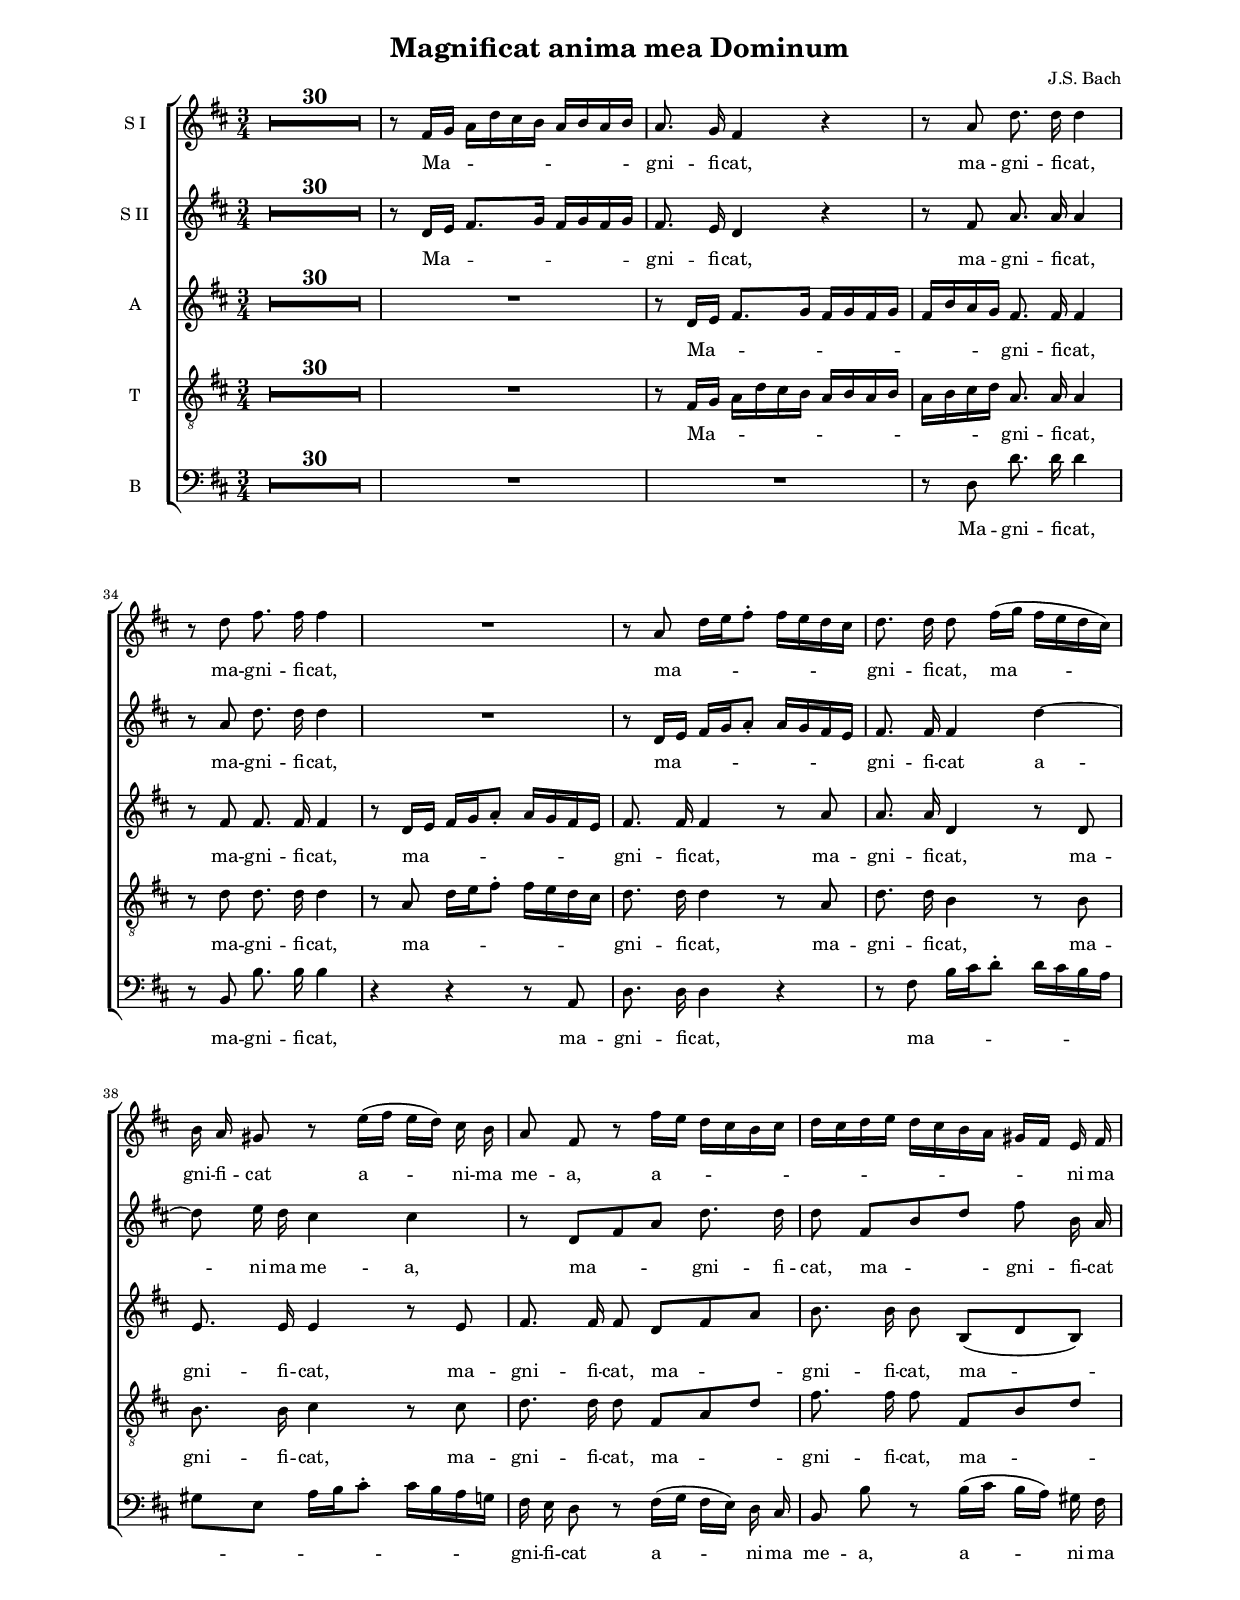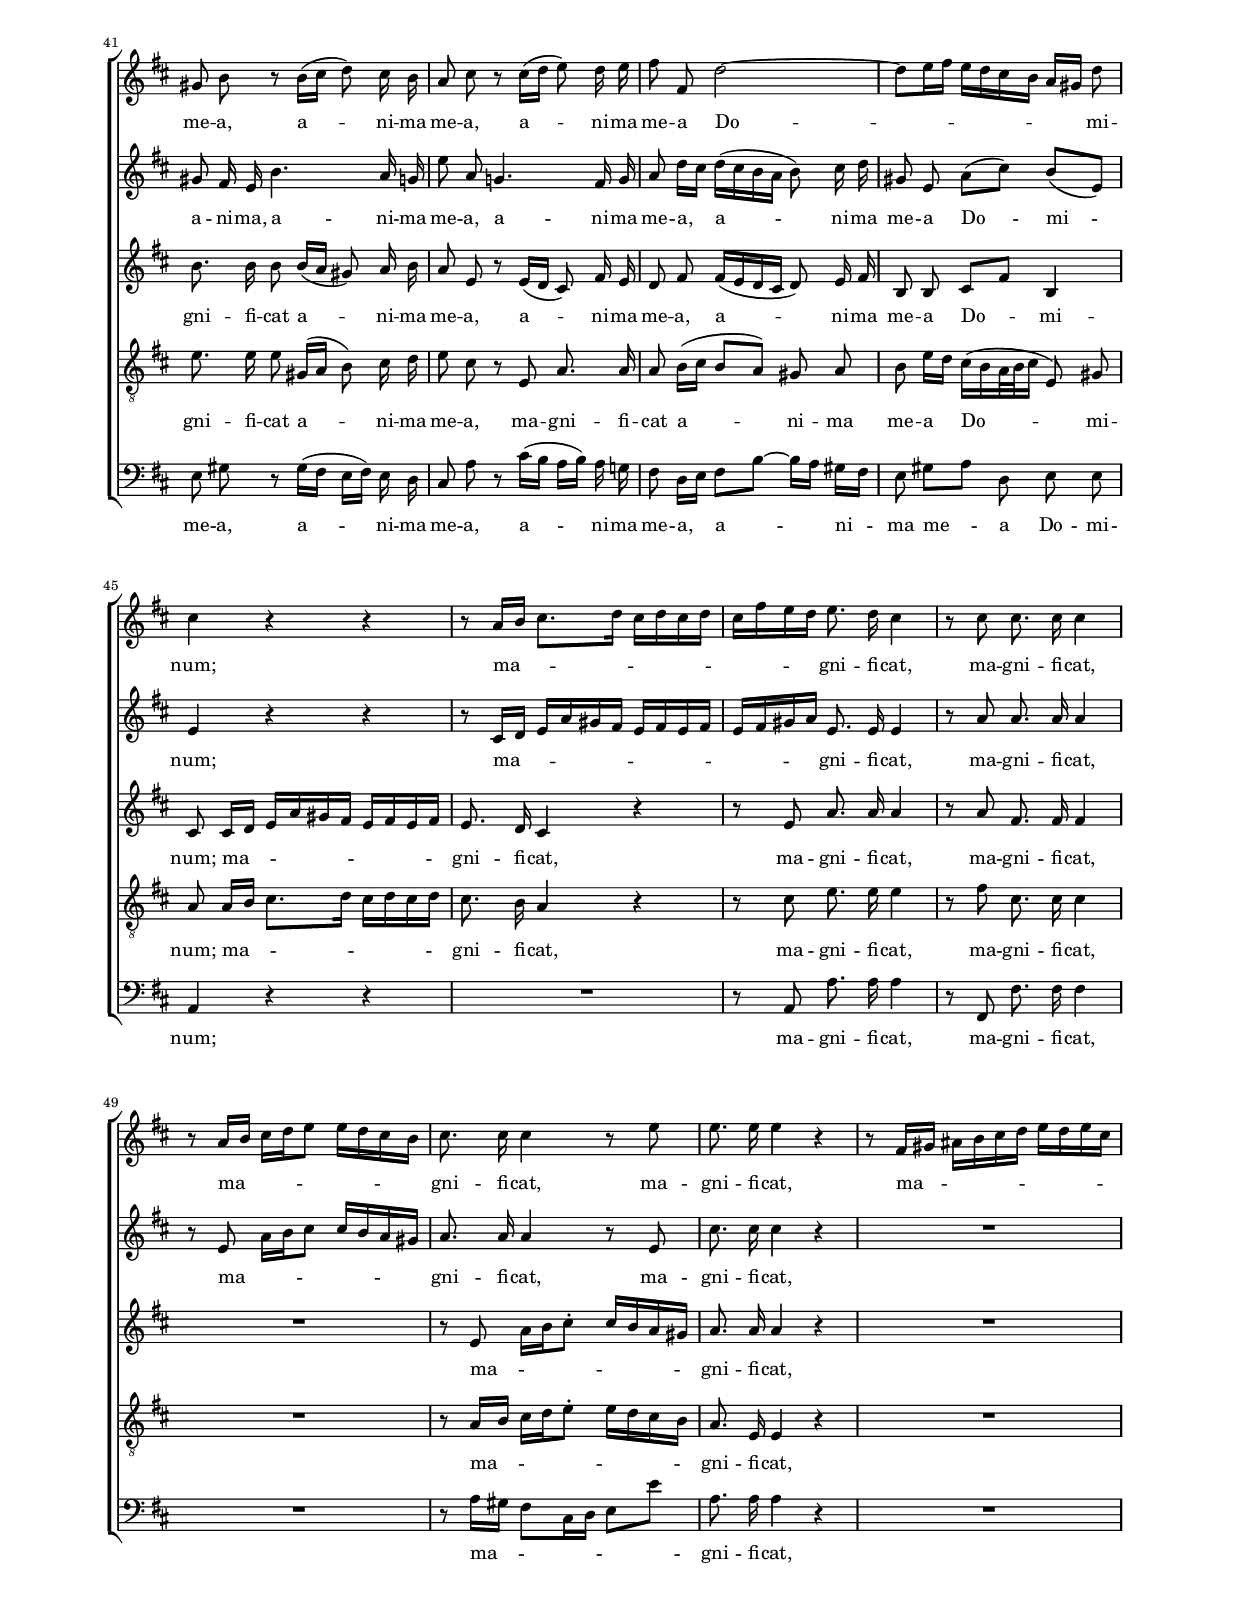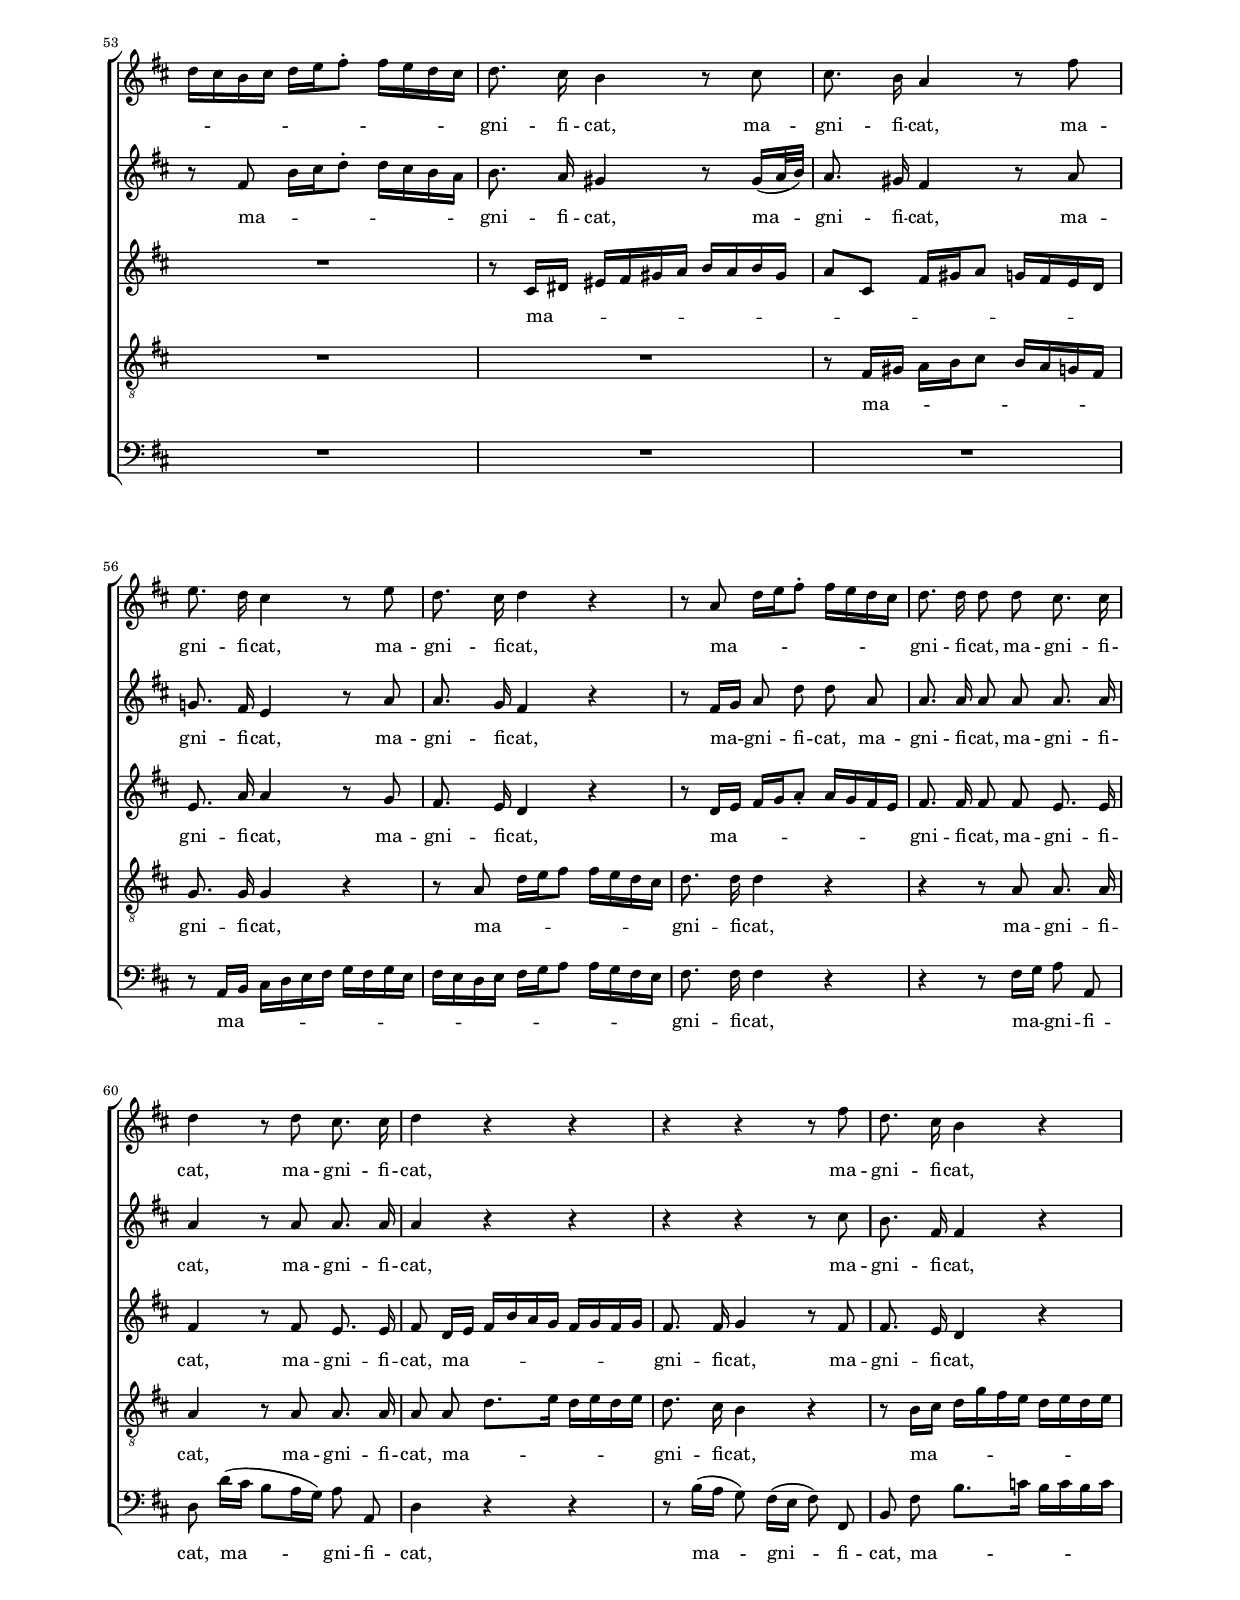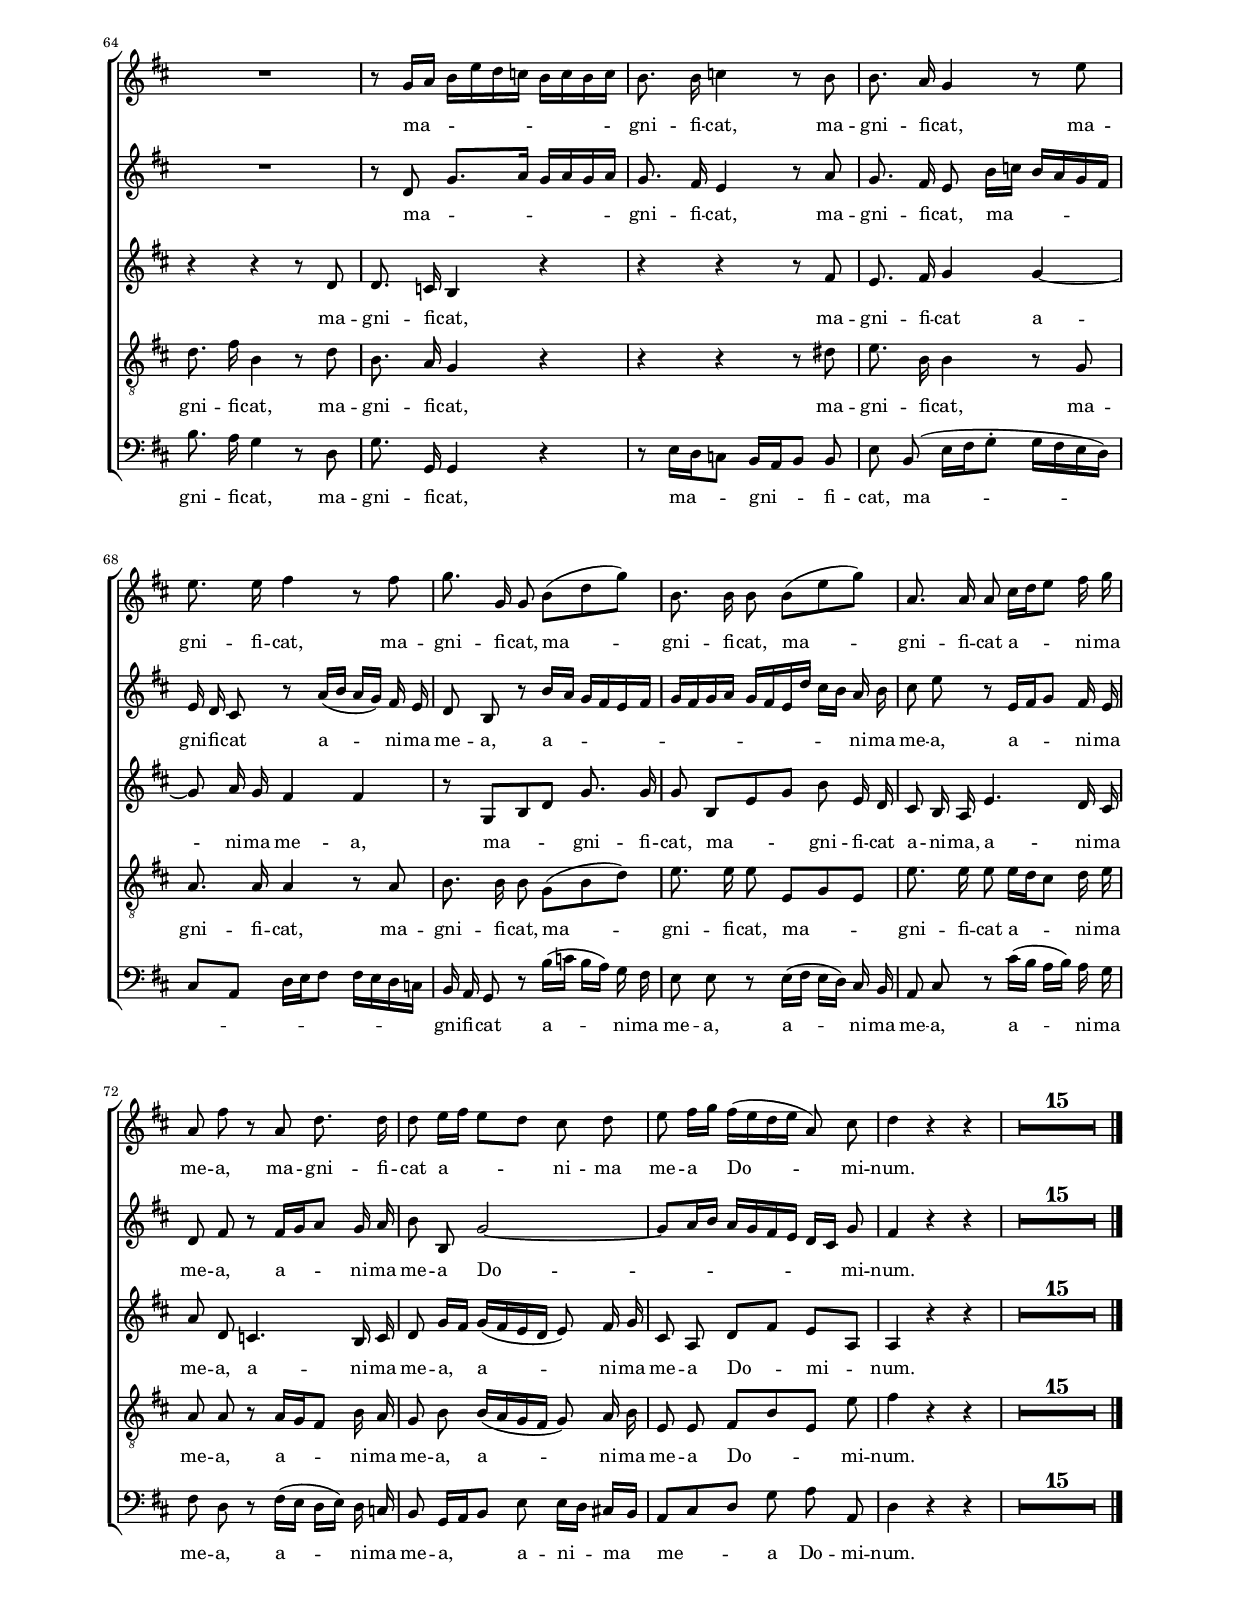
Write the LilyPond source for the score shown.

\header
{
  title="Magnificat anima mea Dominum"
  composer="J.S. Bach"
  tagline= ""
}

\version "2.18.2"
\include "deutsch.ly"
#(set-global-staff-size 15)
% #(set-default-paper-size "letter")
#(ly:set-option 'point-and-click #f)

	
\paper
	{
	top-margin = 1.8 \cm
	bottom-margin = 1.8 \cm
	left-margin = 2 \cm
	line-width = 17 \cm
	ragged-bottom = ##f
	ragged-last-bottom = ##f
	print-page-number = ##f
	system-system-spacing = #'((basic-distance . 18) (minimum-distance . 14) (padding . 8) (strechability . 150))
	systems-per-page = 3
%	min-systems-per-page = 3
	markup-system-spacing #'basic-distance = #12
%	print-all-headers = ##t
%	print-first-page-number = ##t
%	first-page-number = 1
	}

	
global = {
	\key d \major
	\time 3/4
	\skip 2.*90 \bar "|."
	}

	m = \melisma
	me = \melismaEnd

     
cantus =  \relative c''
	{
	\autoBeamOff
	\compressFullBarRests
	R2.*30
%31
	r8 fis,16[ \m g] a[ d cis h] a[ h a h] \me
	a8. g16 fis4 r
	r8 a d8. d16 d4
	r8 d fis8. fis16 fis4
%35
	R2. |
	r8 a, \m d16[ e fis8-.] fis16[ e d cis] \me
	d8. d16 d8 fis16[( g] fis16[ e d cis])
	h16 a gis8 r8 e'16([ fis] e[ d]) cis h
	a8 fis r fis'16[ \m e] d[ cis h cis]
%40
	d16[ cis d e] d[ cis h a] gis[ fis] \me e fis |
	gis8 h r h16[( cis] d8) cis16 h |
	a8 cis r cis16([ d] e8) d16 e |
	fis8 fis, d'2~ |
	d8[ \m e16 fis] e[ d cis h] a[ gis] \me d'8 |
%45
	cis4 r r |
	r8 a16[ \m h] cis8.[ d16] cis[ d cis d] |
	cis16[ fis e d] \me e8. d16 cis4
	r8 cis cis8. cis16 cis4 |
	r8 a16[ \m h] cis[ d e8] e16[ d cis h] \me |
%50
	cis8. cis16 cis4 r8 e |
	e8. e16 e4 r |
	r8 fis,16[ \m gis] ais[ h cis d] e[ d e cis] |
	d16[ cis h cis] d[ e fis8-.] fis16[ e d cis] \me |
	d8. cis16 h4 r8 cis |
%55
	cis8. h16 a4 r8 fis' |
	e8. d16 cis4 r8 e |
	d8. cis16 d4 r |
	r8 a \m d16[ e fis8-.] fis16[ e d cis] \me |
	d8. d16 d8 d cis8. cis16
%60
	d4 r8 d cis8. cis16 |
	d4 r r
	r4 r r8 fis
	d8. cis16 h4 r
	R2.
%65
	r8 g16[ \m a] h[ e d c] h[ c h c] \me |
	h8. h16 c4 r8 h |
	h8. a16 g4 r8 e' |
	e8. e16 fis4 r8 fis |
	g8. g,16 g8 h([ d g])
%70
	h,8. h16 h8 h[( e g]) |
	a,8. a16 a8 cis16[ d e8] fis16 g |
	a,8 fis' r a, d8. d16 |
	d8 e16[ \m fis] e8[ d] \me cis d |
	e8 fis16[ g] fis16([ e d e] a,8) cis |
%75
	d4 r r |
	\compressFullBarRests
	R2.*15
	}


quintus =  \relative c''
        {
	\autoBeamOff
	\compressFullBarRests
	R2.*30
	r8 d,16[ \m e] fis8.[ g16] fis[ g fis g] \me | 
	fis8. e16 d4 r |
	r8 fis a8. a16 a4 |
	r8 a d8. d16 d4 |
%35
	R2. |
	r8 d,16[ \m e] fis[ g a8-.] a16[ g fis e] \me |
	fis8. fis16 fis4 d'~ |
	d8 e16 d cis4 cis |
	r8 d,[ fis a] d8. d16 |
%40
	d8 fis,[ h d] fis h,16 a |
	gis8 fis16 e h'4. a16 g |
	e'8 a, g!4. fis16 g |
	a8 d16[ cis] d16[( cis h a] h8) cis16 d |
	gis,8 e a[( cis]) h[( e,]) |
%45
	e4 r r |
	r8 cis16[ \m d] e[ a gis fis] e[ fis e fis] |
	e16[ fis gis a] \me e8. e16 e4 |
	r8 a a8. a16 a4 |
	r8 e \m a16[ h cis8] cis16[ h a gis] \me |
%50
	a8. a16 a4 r8 e |
	cis'8. cis16 cis4 r |
	R2. |
	r8 fis, \m h16[ cis d8-.] d16[ cis h a] \me |
	h8. a16 gis4 r8 gis16[( a32 h]) |
%55
	a8. gis16 fis4 r8 a |
	g!8. fis16 e4 r8 a |
	a8. g16 fis4 r |
	r8 fis16[ g] a8 d d a |
	a8. a16 a8 a a8. a16 |
%60
	a4 r8 a a8. a16 |
	a4 r r |
	r4 r r8 cis |
	h8. fis16 fis4 r |
	R2. |
%65
	r8 d \m g8.[ a16] g[ a g a] \me |
	g8. fis16 e4 r8 a |
	g8. fis16 e8 h'16[ \m c] h[ a g fis] \me |
	e16 d cis8 r a'16[( h] a[ g]) fis e |
	d8 h r h'16[ \m a] g[ fis e fis] |
%70
	g16[ fis g a] g[ fis e d'] cis[ h] \me a h |
	cis8 e r e,16[ fis g8] fis16 e |
	d8 fis r fis16[ g a8] g16 a |
	h8 h, g'2~ |
	g8[ \m a16 h] a[ g fis e] d[ cis] \me g'8 |
%75
	fis4 r r |
	\compressFullBarRests
	R2.*15 |
	}


altus =  \relative c'
	{
	\autoBeamOff
	\compressFullBarRests
	R2.*30
	R2. |
	r8 d16[ \m e] fis8.[ g16] fis[ g fis g] |
	fis16[ h a g] \me fis8. fis16 fis4 |
	r8 fis fis8. fis16 fis4 |
%35
	r8 d16[ \m e] fis[ g a8-.] a16[ g fis e] \me |
	fis8. fis16 fis4 r8 a |
	a8. a16 d,4 r8 d |
	e8. e16 e4 r8 e |
	fis8. fis16 fis8 d[ fis a] |
%40
	h8. h16 h8 h,[( d h]) |
	h'8. h16 h8 h16[( a] gis8) a16 h |
	a8 e r e16[( d] cis8) fis16 e |
	d8 fis fis16[( e d cis] d8) e16 fis |
	h,8 h cis[ fis] h,4 |
%45
	cis8 cis16[ \m d] e[ a gis fis] e[ fis e fis] \me |
	e8. d16 cis4 r |
	r8 e a8. a16 a4 |
	r8 a fis8. fis16 fis4 |
	R2.
%50
	r8 e \m a16[ h cis8-.] cis16[ h a gis] \me |
	a8. a16 a4 r |
	R2.
	R2.
	r8 cis,16[ \m dis] eis[ fis gis a] h[ a h gis] |
%55
	a8[ cis,] fis16[ gis a8] g16[ fis e d] \me |
	e8. a16 a4 r8 g |
	fis8. e16 d4 r |
	r8 d16[ \m e] fis[ g a8-.] a16[ g fis e] \me |
	fis8. fis16 fis8 fis e8. e16 |
%60
	fis4 r8 fis e8. e16 |
	fis8 d16[ \m e] fis16[ h a g] fis[ g fis g] \me |
	fis8. fis16 g4 r8 fis |
	fis8. e16 d4 r |
	r4 r r8 d
%65
	d8. c16 h4 r |
	r4 r r8 fis' |
	e8. fis16 g4 g~
	g8 a16 g fis4 fis |
	r8 g,8[ h d] g8. g16 |
%70
	g8 h,[ e g] h e,16 d |
	cis8 h16 a e'4. d16 cis |
	a'8 d, c4. h16 c |
	d8 g16[ fis] g[( fis e d] e8) fis16 g |
	cis,8 a d[ fis] e[ a,] |
%75
	a4 r r |
	\compressFullBarRests
	R2.*15 |
	}

	
tenor  =  \relative c'
	{
	\autoBeamOff
	\compressFullBarRests
	R2.*30
	R2.
	r8 fis,16[ \m g] a[ d cis h] a[ h a h] |
	a16[ h cis d] \me a8. a16 a4 |
	r8 d d8. d16 d4 |
%35
	r8 a \m d16[ e fis8-.] fis16[ e d cis] \me |
	d8. d16 d4 r8 a |
	d8. d16 h4 r8 h |
	h8. h16 cis4 r8 cis |
	d8. d16 d8 fis,[ a d] |
%40
	fis8. fis16 fis8 fis,[ h d] |
	e8. e16 e8 gis,16[( a] h8) cis16 d |
	e8 cis r e, a8. a16 |
	a8 h16[( cis] h8[ a]) gis a |
	h8 e16[ d] cis16[( h a32 h cis16] e,8) gis
%45
	a8 a16[ \m h] cis8.[ d16] cis16[ d cis d] \me |
	cis8. h16 a4 r |
	r8 cis e8. e16 e4 |
	r8 fis cis8. cis16 cis4 |
	R2.
%50
	r8 a16[ \m h] cis[ d e8-.] e16[ d cis h] \me |
	a8. e16 e4 r |
	R2.
	R2.
	R2. |
%55
	r8 fis16[ \m gis] a[ h cis8] h16[ a g fis] \me |
	g8. g16 g4 r |
	r8 a \m d16[ e fis8] fis16[ e d cis] \me |
	d8. d16 d4 r |
	r4 r8 a a8. a16 |
%60
	a4 r8 a a8. a16 |
	a8 a \m d8.[ e16] d16[ e d e] \me |
	d8. cis16 h4 r |
	r8 h16[ \m cis] d[ g fis e] d[ e d e] \me |
	d8. fis16 h,4 r8 d |
%65
	h8. a16 g4 r |
	r4 r r8 dis' |
	e8. h16 h4 r8 g |
	a8. a16 a4 r8 a |
	h8. h16 h8 g[( h d]) |
%70
	e8. e16 e8 e,[ g e] |
	e'8. e16 e8 e16[ d cis8] d16 e |
	a,8 a r a16[ g fis8] h16 a |
	g8 h h16[( a g fis] g8) a16 h |
	e,8 e fis[ h e,] e' |
%75
	fis4 r r |
	\compressFullBarRests
	R2.*15 |
	}


bassus  =  \relative c
	{
	\autoBeamOff
	\compressFullBarRests
	R2.*30
	R2.
	R2.
	r8 d d'8. d16 d4 |
	r8 h, h'8. h16 h4 |
%35
	r4 r r8 a, |
	d8. d16 d4 r |
	r8 fis \m h16[ cis d8-.] d16[ cis h a] |
	gis8[ e] a16[ h cis8-.] cis16[ h a g] \me |
	fis16 e d8 r fis16[( g] fis[ e]) d cis |
%40
	h8 h' r h16[( cis] h[ a]) gis fis |
	e8 gis r gis16[( fis] e[ fis]) e d |
	cis8 a' r cis16[( h] a[ h]) a g! |
	fis8 d16[ e] fis8[ h]~ h16[ a] gis[ fis] |
	e8 gis[ a] d, e e |
%45
	a,4 r r |
	R2. |
	r8 a a'8. a16 a4 |
	r8 fis, fis'8. fis16 fis4 |
	R2. |
%50
	r8 a16[ \m gis] fis8[ cis16 d] e8[ e'] \me |
	a,8. a16 a4 r |
	R2.
	R2.
	R2.
%55
	R2. |
	r8 a,16[ \m h] cis[ d e fis] g[ fis g e] |
	fis16[ e d e] fis[ g a8] a16[ g fis e] \me |
	fis8. fis16 fis4 r |
	r4 r8 fis16[ g] a8 a, |
%60
	d8 d'16[( cis] h8[ a16 g]) a8 a, |
	d4 r r
	r8 h'16[( a] g8) fis16[( e] fis8) fis, |
	h8 fis' \m h8.[ c16] h[ c h c] \me |
	h8. a16 g4 r8 d |
%65
	g8. g,16 g4 r |
	r8 e'16[ d c8] h16[ a h8] h |
	e8 h( \m e16[ fis g8-.] g16[ fis e d]) |
	cis8[ a] d16[ e fis8] fis16[ e d c] \me |
	h16 a g8 r h'16[( c] h[ a]) g fis |
%70
	e8 e r e16[( fis] e[ d]) cis h |
	a8 cis r cis'16[( h] a[ h]) a g |
	fis8 d r fis16[( e] d[ e]) d c |
	h8 g16[ a h8] e e16[ d] cis![ h] |
	a8[ cis d] g a a, |
%75
	d4 r r |
	\compressFullBarRests
	R2.*15 |
	}

lyricscantus = \lyricmode {
	Ma -- gni -- fi -- cat,
	ma -- gni -- fi -- cat,
	ma -- gni -- fi -- cat,
	ma -- gni -- fi -- cat,
	ma -- gni -- fi -- cat a -- ni -- ma me -- a,
	a -- ni -- ma me -- a,
	a -- ni -- ma me -- a,
	a -- ni -- ma me -- a Do -- mi -- num;
	ma -- gni -- fi -- cat,
	ma -- gni -- fi -- cat,
	ma -- gni -- fi -- cat,
	ma -- gni -- fi -- cat,
	ma -- gni -- fi -- cat,
	ma -- gni -- fi -- cat,
	ma -- gni -- fi -- cat,
	ma -- gni -- fi -- cat,
	ma -- gni -- fi -- cat,
	ma -- gni -- fi -- cat,
	ma -- gni -- fi -- cat,
	ma -- gni -- fi -- cat,
	ma -- gni -- fi -- cat,
	ma -- gni -- fi -- cat,
	ma -- gni -- fi -- cat,
	ma -- gni -- fi -- cat,
	ma -- gni -- fi -- cat,
	ma -- gni -- fi -- cat a -- ni -- ma me -- a,
	ma -- gni -- fi -- cat a -- ni -- ma me -- a Do -- mi -- num.
	}


lyricsquintus = \lyricmode {
	Ma -- gni -- fi -- cat,
	ma -- gni -- fi -- cat,
	ma -- gni -- fi -- cat,
	ma -- gni -- fi -- cat a -- ni -- ma me -- a,
	ma -- gni -- fi -- cat,
	ma -- gni -- fi -- cat a -- ni -- ma,
	a -- ni -- ma me -- a,
	a -- ni -- ma me -- a,
	a -- ni -- ma me -- a Do -- mi -- num;
	ma -- gni -- fi -- cat,
	ma -- gni -- fi -- cat,
	ma -- gni -- fi -- cat,
	ma -- gni -- fi -- cat,
	ma -- gni -- fi -- cat,
	ma -- gni -- fi -- cat,
	ma -- gni -- fi -- cat,
	ma -- gni -- fi -- cat,
	ma -- gni -- fi -- cat,
	ma -- gni -- fi -- cat,
	ma -- gni -- fi -- cat,
	ma -- gni -- fi -- cat,
	ma -- gni -- fi -- cat,
	ma -- gni -- fi -- cat,
	ma -- gni -- fi -- cat,
	ma -- gni -- fi -- cat a -- ni -- ma me -- a,
	a -- ni -- ma me -- a,
	a -- ni -- ma me -- a,
	a -- ni -- ma me -- a Do -- mi -- num.
	}


lyricsaltus = \lyricmode {
	Ma -- gni -- fi -- cat,
	ma -- gni -- fi -- cat,
	ma -- gni -- fi -- cat,
	ma -- gni -- fi -- cat,
	ma -- gni -- fi -- cat,
	ma -- gni -- fi -- cat,
	ma -- gni -- fi -- cat,
	ma -- gni -- fi -- cat a -- ni -- ma me -- a,
	a -- ni -- ma me -- a,
	a -- ni -- ma me -- a Do -- mi -- num;
	ma -- gni -- fi -- cat,
	ma -- gni -- fi -- cat,
	ma -- gni -- fi -- cat,
	ma -- gni -- fi -- cat,
	ma -- gni -- fi -- cat,
	ma -- gni -- fi -- cat,
	ma -- gni -- fi -- cat,
	ma -- gni -- fi -- cat,
	ma -- gni -- fi -- cat,
	ma -- gni -- fi -- cat,
	ma -- gni -- fi -- cat,
	ma -- gni -- fi -- cat,
	ma -- gni -- fi -- cat a -- ni -- ma me -- a,
	ma -- gni -- fi -- cat,
	ma -- gni -- fi -- cat a -- ni -- ma,
	a -- ni -- ma me -- a,
	a -- ni -- ma me -- a,
	a -- ni -- ma me -- a Do -- mi -- num.
	}


lyricstenor = \lyricmode {
	Ma -- gni -- fi -- cat,
	ma -- gni -- fi -- cat,
	ma -- gni -- fi -- cat,
	ma -- gni -- fi -- cat,
	ma -- gni -- fi -- cat,
	ma -- gni -- fi -- cat,
	ma -- gni -- fi -- cat,
	ma -- gni -- fi -- cat a -- ni -- ma me -- a,
	ma -- gni -- fi -- cat a -- ni -- ma me -- a Do -- mi -- num;
	ma -- gni -- fi -- cat,
	ma -- gni -- fi -- cat,
	ma -- gni -- fi -- cat,
	ma -- gni -- fi -- cat,
	ma -- gni -- fi -- cat,
	ma -- gni -- fi -- cat,
	ma -- gni -- fi -- cat,
	ma -- gni -- fi -- cat,
	ma -- gni -- fi -- cat,
	ma -- gni -- fi -- cat,
	ma -- gni -- fi -- cat,
	ma -- gni -- fi -- cat,
	ma -- gni -- fi -- cat,
	ma -- gni -- fi -- cat,
	ma -- gni -- fi -- cat,
	ma -- gni -- fi -- cat a -- ni -- ma me -- a,
	a -- ni -- ma me -- a,
	a -- ni -- ma me -- a Do -- mi -- num.
	}


lyricsbassus = \lyricmode {
	Ma -- gni -- fi -- cat,
	ma -- gni -- fi -- cat,
	ma -- gni -- fi -- cat,
	ma -- gni -- fi -- cat a -- ni -- ma me -- a,
	a -- ni -- ma me -- a,
	a -- ni -- ma me -- a,
        a -- ni -- ma me -- a,
	a -- ni -- ma me -- a Do -- mi -- num;
	ma -- gni -- fi -- cat,
	ma -- gni -- fi -- cat,
	ma -- gni -- fi -- cat,
	ma -- gni -- fi -- cat,
	ma -- gni -- fi -- cat,
	ma -- gni -- fi -- cat,
	ma -- gni -- fi -- cat,
	ma -- gni -- fi -- cat,
	ma -- gni -- fi -- cat,
	ma -- gni -- fi -- cat,
	ma -- gni -- fi -- cat a -- ni -- ma me -- a,
	a -- ni -- ma me -- a,
	a -- ni -- ma me -- a,
	a -- ni -- ma me -- a,
	a -- ni -- ma me -- a Do -- mi -- num.
	}


\score
{  
  % \transpose {
	\new ChoirStaff \with { \override StaffGrouper.staff-staff-spacing.basic-distance = #12 }
	<<

	\new Staff << \global
	\new Voice="v1" {
		\set Staff.instrumentName= "S I"
		\set Staff.midiInstrument = "reed organ"
		\clef violin
		\cantus }
	\new Lyrics \lyricsto "v1" {\lyricscantus }
	>>

	
	\new Staff << \global
	\new Voice="v5" {
		\set Staff.instrumentName= "S II"
		\set Staff.midiInstrument = "reed organ"
		\clef violin
		\quintus}
	\new Lyrics \lyricsto "v5" {\lyricsquintus }
	>>

	
	\new Staff << \global
	\new Voice="v2" {
		\set Staff.instrumentName= "A"
		\set Staff.midiInstrument = "reed organ"
		\clef violin 
		\altus}
	\new Lyrics \lyricsto "v2" {\lyricsaltus }
	>>


	\new Staff << \global
	\new Voice="v3" {
		\set Staff.instrumentName= "T"
		\set Staff.midiInstrument = "reed organ"
		\clef "G_8"
		\tenor }
	\new Lyrics \lyricsto "v3" {\lyricstenor }
	>>

	
	\new Staff << \global
	\new Voice="v4" {
		\set Staff.instrumentName= "B"
		\set Staff.midiInstrument = "reed organ"
		\clef bass 
		\bassus }
	\new Lyrics \lyricsto "v4" {\lyricsbassus}
	>>

	>>
	% } % transpose

	\layout
	{
	indent = 1\cm
	\context { \Lyrics \override VerticalAxisGroup.nonstaff-relatedstaff-spacing.padding = #1.8 }
	\context { \Staff \override TimeSignature.break-visibility = #end-of-line-invisible }
%	\context { \Staff \override InstrumentName.X-offset = #'-25 }
%	\context { \Voice \override Slur.transparent = ##t }
%	\context { \Voice \override AccidentalSuggestion.avoid-slur = #'ignore }
%	\context { \Voice \override AccidentalSuggestion.outside-staff-priority = ##f }
	\context { \Score \override BarNumber.padding = #2 }
%	\context { \Voice \override NoteHead.style = #'baroque }
	}
	
	
}


% EOF
